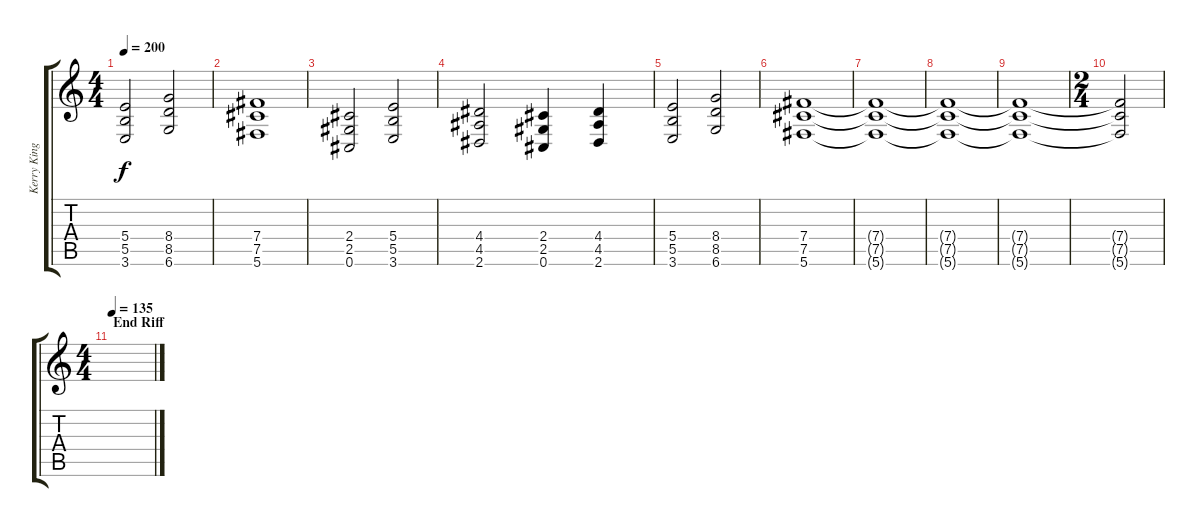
\track ("Kerry King - Guitar" "Kerry King") {instrument distortionguitar}
\staff {score tabs}
\tuning (Db4 Ab3 E3 B2 Gb2 Db2) {hide}
\ts (4 4)
\tempo 200
\clef g2
\ks c
(5.4 5.5 3.6).2{dy f} (8.4 8.5 6.6).2 |
(7.4 7.5 5.6).1 |
(2.4 2.5 0.6).2 (5.4 5.5 3.6).2 |
(4.4 4.5 2.6).2 (2.4 2.5 0.6).4 (4.4 4.5 2.6).4 |
(5.4 5.5 3.6).2 (8.4 8.5 6.6).2 |
(7.4 7.5 5.6).1 |
(7.4{t} 7.5{t} 5.6{t}).1 |
(7.4{t} 7.5{t} 5.6{t}).1 |
(7.4{t} 7.5{t} 5.6{t}).1 |
\ts (2 4)
(7.4{t} 7.5{t} 5.6{t}).2 |
\ts (4 4)
\section ("" "End Riff")
\tempo 135
